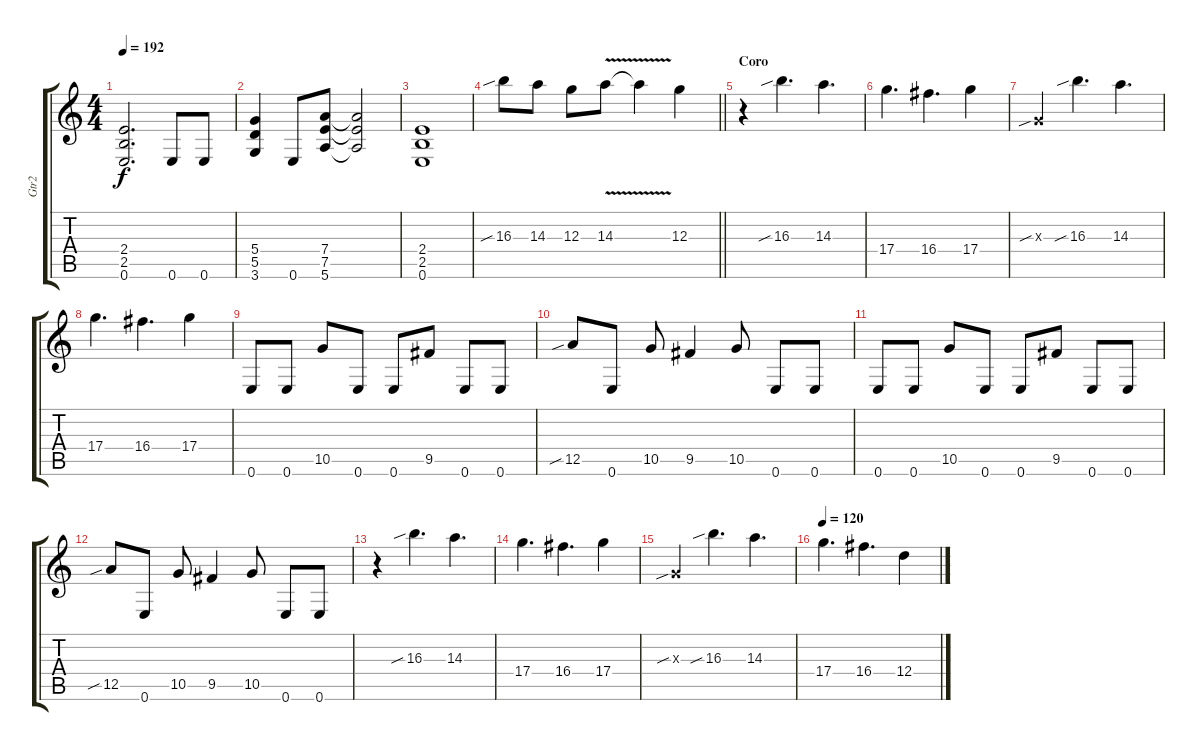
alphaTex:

\track ("Gtr2" "Gtr2") {instrument overdrivenguitar}
\staff {score tabs}
\tuning (E4 B3 G3 D3 A2 E2) {hide}
\ts (4 4)
\tempo 192
\clef g2
\ks c
(2.4 2.5 0.6).2{d dy f} 0.6.8 0.6.8 |
(5.4 5.5 3.6).4 0.6.8 (7.4 7.5 5.6).8 (7.4{t} 7.5{t} 5.6{t}).2 |
(2.4 2.5 0.6).1 |
\barLineRight lightlight
16.3{sib}.8 14.3.8 12.3.8 14.3{v}.8 14.3{t}.4 12.3.4 |
\section ("" "Coro")
r.4 16.3{sib}.4{d} 14.3.4{d} |
17.4.4{d} 16.4.4{d} 17.4.4 |
0.3{sib x}.4 16.3{sib}.4{d} 14.3.4{d} |
17.4.4{d} 16.4.4{d} 17.4.4 |
0.6.8{volume 16} 0.6.8 10.5.8 0.6.8 0.6.8 9.5.8 0.6.8 0.6.8 |
12.5{sib}.8 0.6.8 10.5.8 9.5.4 10.5.8 0.6.8 0.6.8 |
0.6.8 0.6.8 10.5.8 0.6.8 0.6.8 9.5.8 0.6.8 0.6.8 |
12.5{sib}.8 0.6.8 10.5.8 9.5.4 10.5.8 0.6.8 0.6.8 |
r.4{volume 13} 16.3{sib}.4{d} 14.3.4{d} |
17.4.4{d} 16.4.4{d} 17.4.4 |
0.3{sib x}.4 16.3{sib}.4{d} 14.3.4{d} |
\tempo 120
17.4.4{d} 16.4.4{d} 12.4.4
